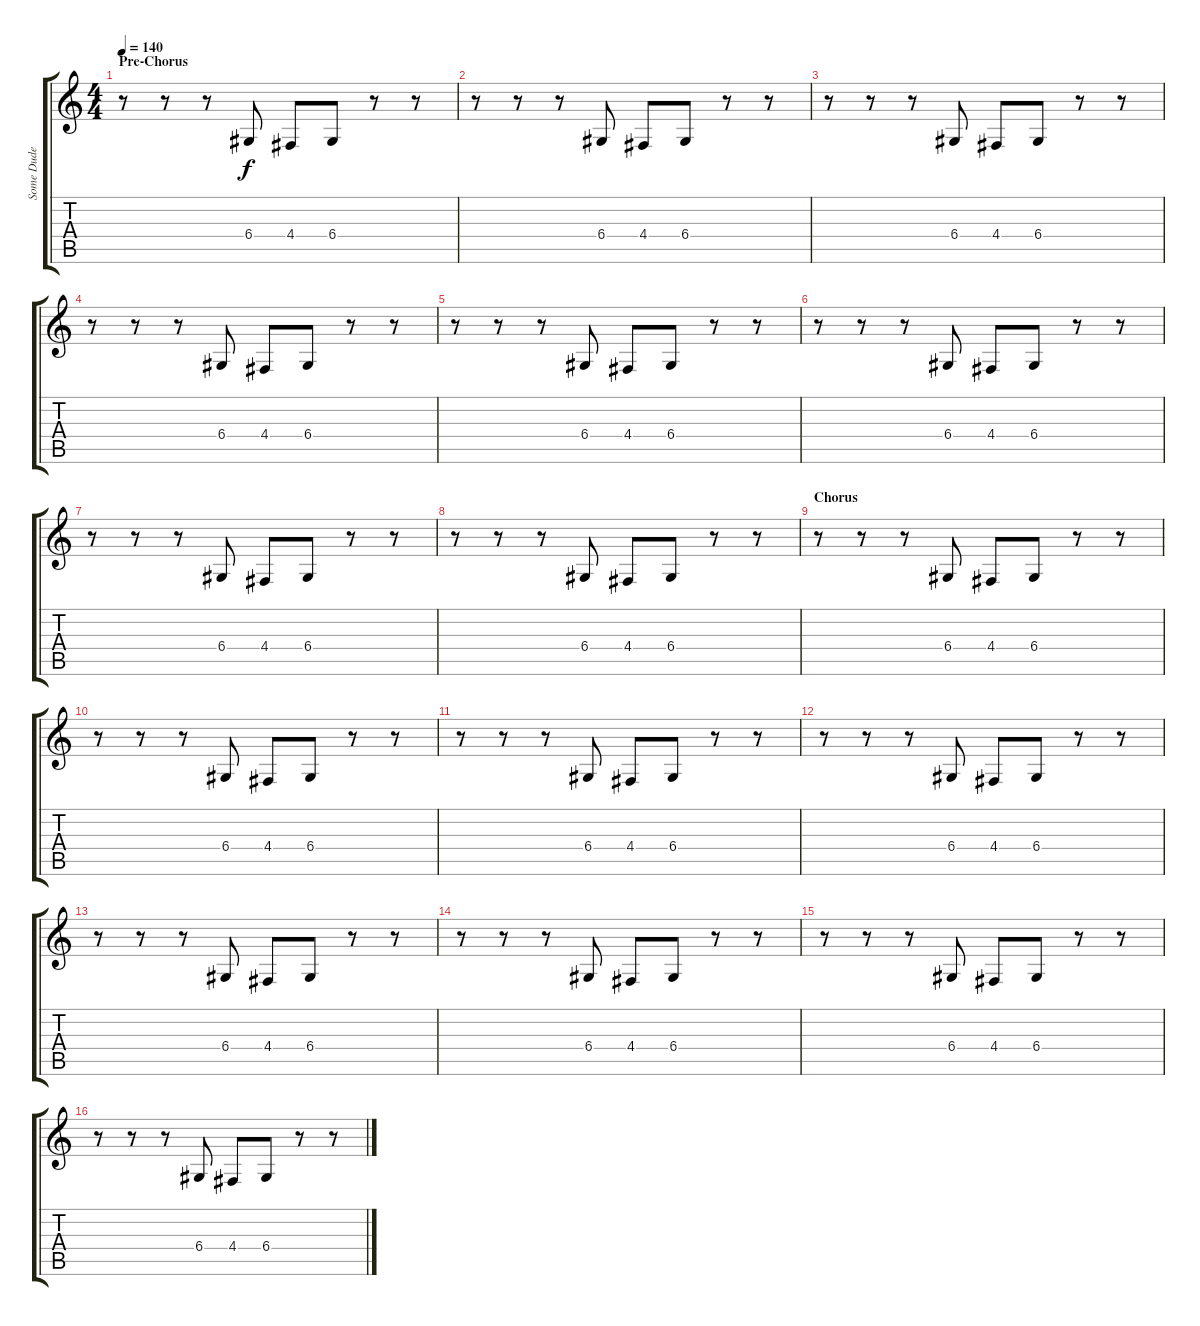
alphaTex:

\track ("Some Dude I (Synth)" "Some Dude ") {instrument lead2sawtooth}
\staff {score tabs}
\tuning (E4 B3 G3 D3 A2 E2) {hide}
\ts (4 4)
\section ("" "Pre-Chorus")
\tempo 140
\clef g2
\ks c
r.8{dy f volume 2} r.8 r.8 6.4.8 4.4.8 6.4.8 r.8 r.8 |
r.8{volume 2} r.8 r.8 6.4.8 4.4.8 6.4.8 r.8 r.8 |
r.8 r.8 r.8 6.4.8 4.4.8 6.4.8 r.8 r.8 |
r.8 r.8 r.8 6.4.8 4.4.8 6.4.8 r.8 r.8 |
r.8{volume 2} r.8 r.8 6.4.8 4.4.8 6.4.8 r.8 r.8 |
r.8{volume 2} r.8 r.8 6.4.8 4.4.8 6.4.8 r.8 r.8 |
r.8{volume 2} r.8 r.8 6.4.8 4.4.8 6.4.8 r.8 r.8 |
r.8{volume 2} r.8 r.8 6.4.8 4.4.8 6.4.8 r.8 r.8 |
\section ("" "Chorus")
r.8{volume 2} r.8 r.8 6.4.8 4.4.8 6.4.8 r.8 r.8 |
r.8{volume 2} r.8 r.8 6.4.8 4.4.8 6.4.8 r.8 r.8 |
r.8{volume 2} r.8 r.8 6.4.8 4.4.8 6.4.8 r.8 r.8 |
r.8{volume 2} r.8 r.8 6.4.8 4.4.8 6.4.8 r.8 r.8 |
r.8{volume 2} r.8 r.8 6.4.8 4.4.8 6.4.8 r.8 r.8 |
r.8{volume 2} r.8 r.8 6.4.8 4.4.8 6.4.8 r.8 r.8 |
r.8{volume 2} r.8 r.8 6.4.8 4.4.8 6.4.8 r.8 r.8 |
r.8{volume 2} r.8 r.8 6.4.8 4.4.8 6.4.8 r.8 r.8
